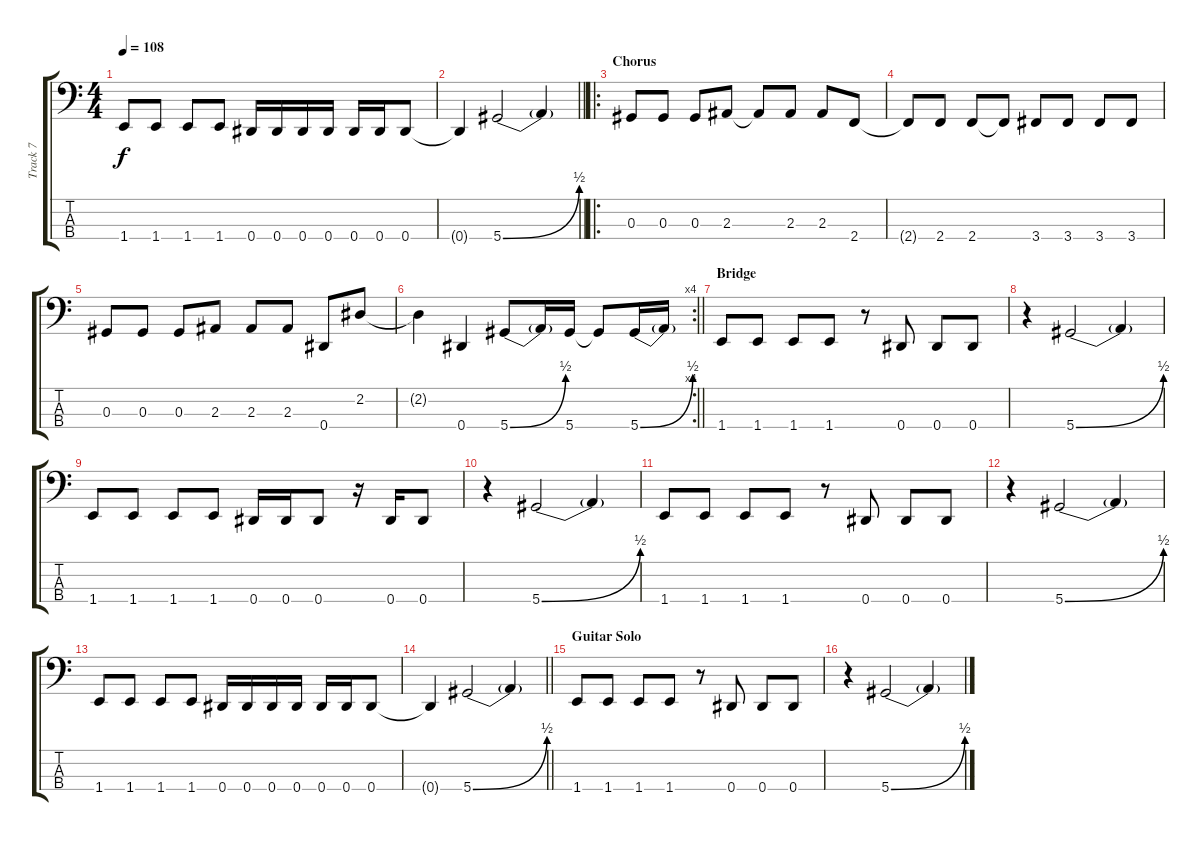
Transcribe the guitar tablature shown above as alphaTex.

\track ("Track 7" "Track 7") {instrument electricbassfinger}
\staff {score tabs}
\tuning (Gb2 Db2 Ab1 Eb1) {hide}
\ts (4 4)
\tempo 108
\clef f4
\ks c
1.4.8{dy f} 1.4.8 1.4.8 1.4.8 0.4.16 0.4.16 0.4.16 0.4.16 0.4.16 0.4.16 0.4.8 |
\barLineRight lightlight
0.4{t}.4 5.4{be (bend 0 0 60 2)}.2 5.4{t}.4 |
\ro
\section ("" "Chorus")
0.3.8 0.3.8 0.3.8 2.3.8 2.3{t}.8 2.3.8 2.3.8 2.4.8 |
2.4{t}.8 2.4.8 2.4.8 2.4{t}.8 3.4.8 3.4.8 3.4.8 3.4.8 |
0.3.8 0.3.8 0.3.8 2.3.8 2.3.8 2.3.8 0.4.8 2.2.8 |
\rc 4
\barLineRight lightlight
2.2{t}.4 0.4.4 5.4{be (bend 0 0 60 2)}.8 5.4{t}.16 5.4.16 5.4{t}.8 5.4{be (bend 0 0 60 2)}.16 5.4{t}.16 |
\section ("" "Bridge")
1.4.8 1.4.8 1.4.8 1.4.8 r.8 0.4.8 0.4.8 0.4.8 |
r.4 5.4{be (bend 0 0 60 2)}.2 5.4{t}.4 |
1.4.8 1.4.8 1.4.8 1.4.8 0.4.16 0.4.16 0.4.8 r.16 0.4.16 0.4.8 |
r.4 5.4{be (bend 0 0 60 2)}.2 5.4{t}.4 |
1.4.8 1.4.8 1.4.8 1.4.8 r.8 0.4.8 0.4.8 0.4.8 |
r.4 5.4{be (bend 0 0 60 2)}.2 5.4{t}.4 |
1.4.8 1.4.8 1.4.8 1.4.8 0.4.16 0.4.16 0.4.16 0.4.16 0.4.16 0.4.16 0.4.8 |
\barLineRight lightlight
0.4{t}.4 5.4{be (bend 0 0 60 2)}.2 5.4{t}.4 |
\section ("" "Guitar Solo")
1.4.8 1.4.8 1.4.8 1.4.8 r.8 0.4.8 0.4.8 0.4.8 |
r.4 5.4{be (bend 0 0 60 2)}.2 5.4{t}.4
